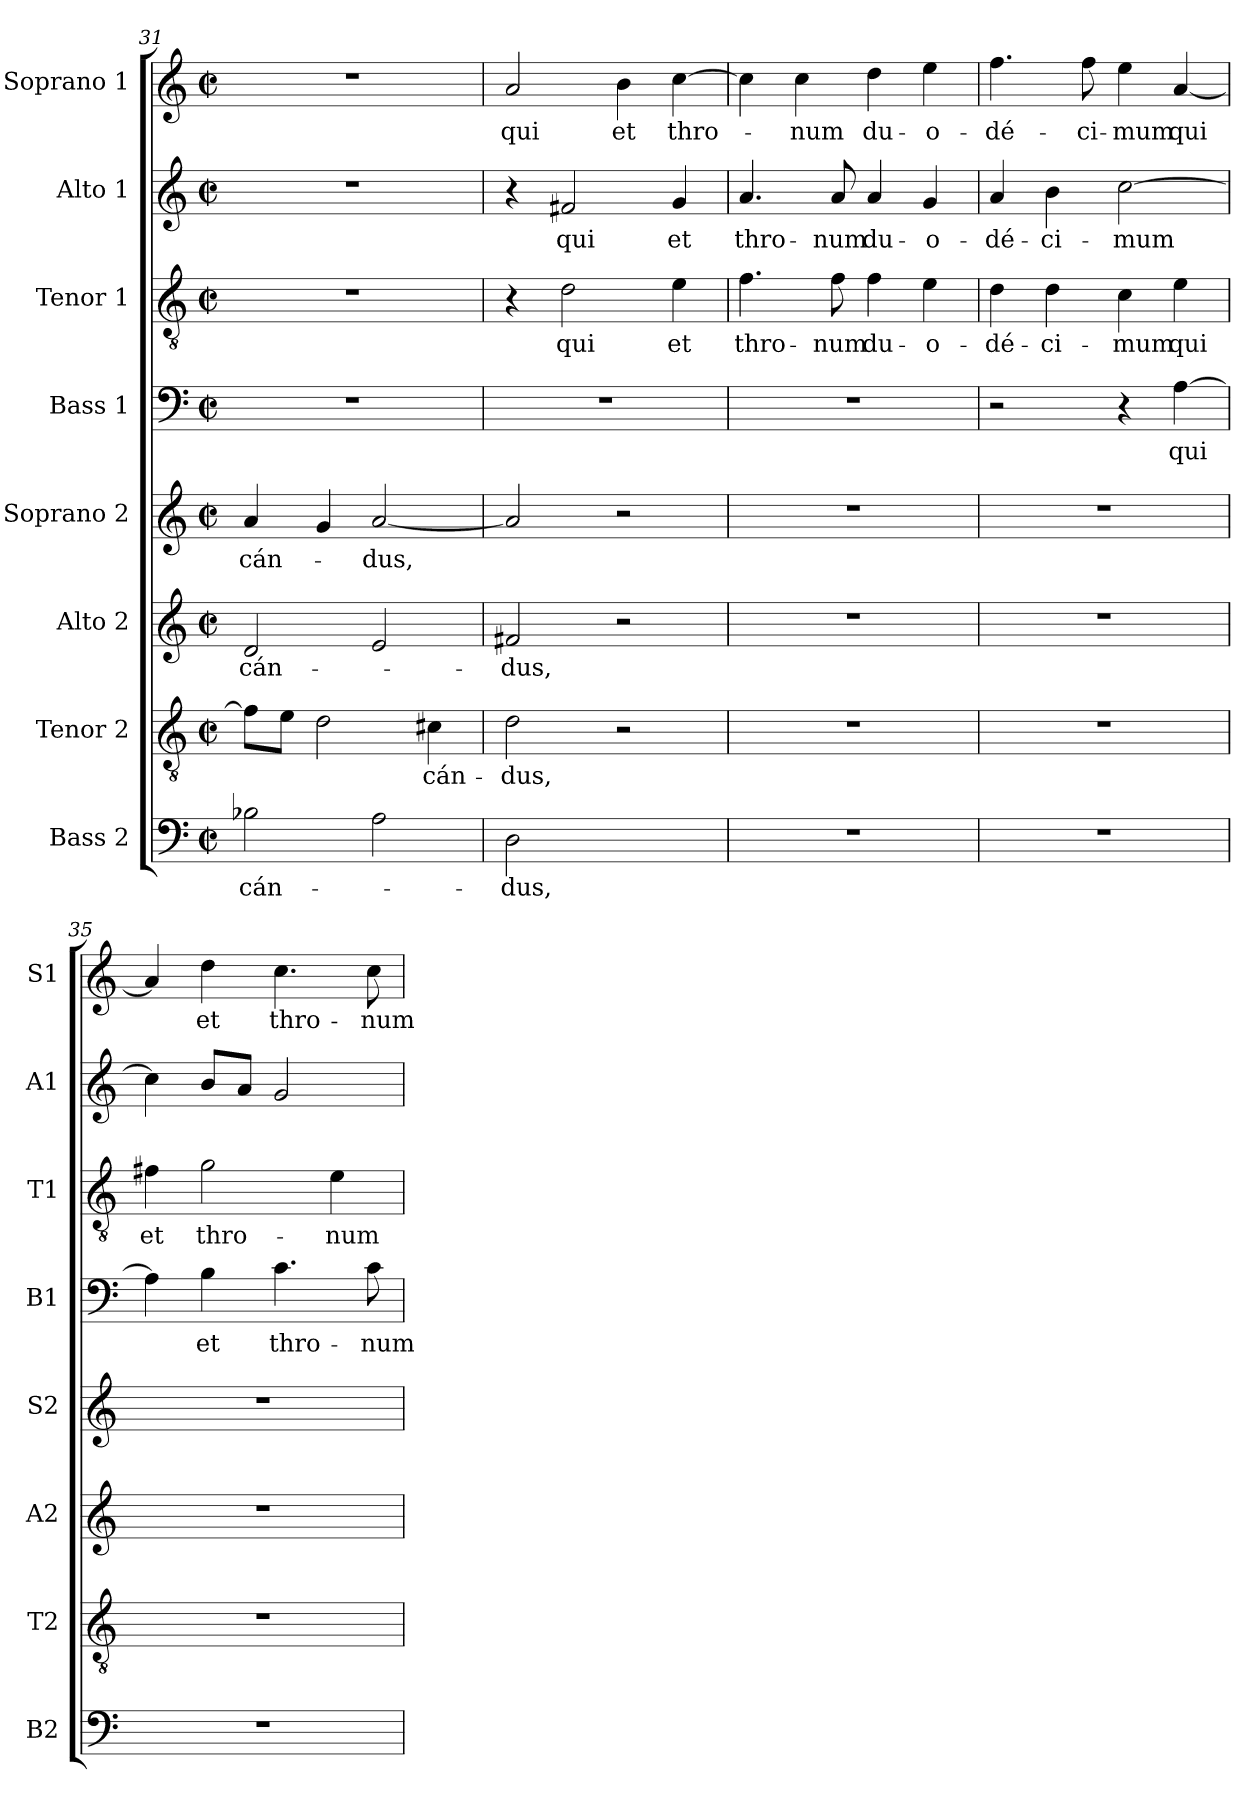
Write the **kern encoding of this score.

**kern	**text	**kern	**text	**kern	**text	**kern	**text	**kern	**text	**kern	**text	**kern	**text	**kern	**text
*part8	*part8	*part7	*part7	*part6	*part6	*part5	*part5	*part4	*part4	*part3	*part3	*part2	*part2	*part1	*part1
*staff8	*staff8	*staff7	*staff7	*staff6	*staff6	*staff5	*staff5	*staff4	*staff4	*staff3	*staff3	*staff2	*staff2	*staff1	*staff1
*I"Bass 2	*	*I"Tenor 2	*	*I"Alto 2	*	*I"Soprano 2	*	*I"Bass 1	*	*I"Tenor 1	*	*I"Alto 1	*	*I"Soprano 1	*
*I'B2	*	*I'T2	*	*I'A2	*	*I'S2	*	*I'B1	*	*I'T1	*	*I'A1	*	*I'S1	*
*clefF4	*	*clefGv2	*	*clefG2	*	*clefG2	*	*clefF4	*	*clefGv2	*	*clefG2	*	*clefG2	*
*k[]	*	*k[]	*	*k[]	*	*k[]	*	*k[]	*	*k[]	*	*k[]	*	*k[]	*
*C:	*	*C:	*	*C:	*	*C:	*	*C:	*	*C:	*	*C:	*	*C:	*
*M2/2	*	*M2/2	*	*M2/2	*	*M2/2	*	*M2/2	*	*M2/2	*	*M2/2	*	*M2/2	*
*met(c|)	*	*met(c|)	*	*met(c|)	*	*met(c|)	*	*met(c|)	*	*met(c|)	*	*met(c|)	*	*met(c|)	*
=31	=31	=31	=31	=31	=31	=31	=31	=31	=31	=31	=31	=31	=31	=31	=31
2B-X\	-cán-	8f\L]	.	2d/	-cán-	4a/	-cán-	1r	.	1r	.	1r	.	1r	.
.	.	8e\J	.	.	.	.	.	.	.	.	.	.	.	.	.
.	.	2d\	.	.	.	4g/	.	.	.	.	.	.	.	.	.
2A\	.	.	.	2e/	.	[2a/	-dus,	.	.	.	.	.	.	.	.
.	.	4c#X\	-cán-	.	.	.	.	.	.	.	.	.	.	.	.
=32	=32	=32	=32	=32	=32	=32	=32	=32	=32	=32	=32	=32	=32	=32	=32
2D\	-dus,	2d\	-dus,	2f#X/	-dus,	2a/]	.	1r	.	4r	.	4r	.	2a/	qui
.	.	.	.	.	.	.	.	.	.	2d\	qui	2f#X/	qui	.	.
2ryy	.	2r	.	2r	.	2r	.	.	.	.	.	.	.	4b\	et
.	.	.	.	.	.	.	.	.	.	4e\	et	4g/	et	[>4cc\	thro-
=33	=33	=33	=33	=33	=33	=33	=33	=33	=33	=33	=33	=33	=33	=33	=33
1r	.	1r	.	1r	.	1r	.	1r	.	4.f\	thro-	4.a/	thro-	4cc\]	.
.	.	.	.	.	.	.	.	.	.	.	.	.	.	4cc\	-num
.	.	.	.	.	.	.	.	.	.	8f\	-num	8a/	-num	.	.
.	.	.	.	.	.	.	.	.	.	4f\	du-	4a/	du-	4dd\	du-
.	.	.	.	.	.	.	.	.	.	4e\	-o-	4g/	-o-	4ee\	-o-
=34	=34	=34	=34	=34	=34	=34	=34	=34	=34	=34	=34	=34	=34	=34	=34
1r	.	1r	.	1r	.	1r	.	2r	.	4d\	-dé-	4a/	-dé-	4.ff\	-dé-
.	.	.	.	.	.	.	.	.	.	4d\	-ci-	4b\	-ci-	.	.
.	.	.	.	.	.	.	.	.	.	.	.	.	.	8ff\	-ci-
.	.	.	.	.	.	.	.	4r	.	4c\	-mum	[>2cc\	-mum	4ee\	-mum
.	.	.	.	.	.	.	.	[>4A\	qui	4e\	qui	.	.	[<4a/	qui
=35	=35	=35	=35	=35	=35	=35	=35	=35	=35	=35	=35	=35	=35	=35	=35
1r	.	1r	.	1r	.	1r	.	4A\]	.	4f#X\	et	4cc\]	.	4a/]	.
.	.	.	.	.	.	.	.	4B\	et	2g\	thro-	8b/L	.	4dd\	et
.	.	.	.	.	.	.	.	.	.	.	.	8a/J	.	.	.
.	.	.	.	.	.	.	.	4.c\	thro-	.	.	2g/	.	4.cc\	thro-
.	.	.	.	.	.	.	.	.	.	4e\	-num	.	.	.	.
.	.	.	.	.	.	.	.	8c\	-num	.	.	.	.	8cc\	-num
=	=	=	=	=	=	=	=	=	=	=	=	=	=	=	=
*-	*-	*-	*-	*-	*-	*-	*-	*-	*-	*-	*-	*-	*-	*-	*-
